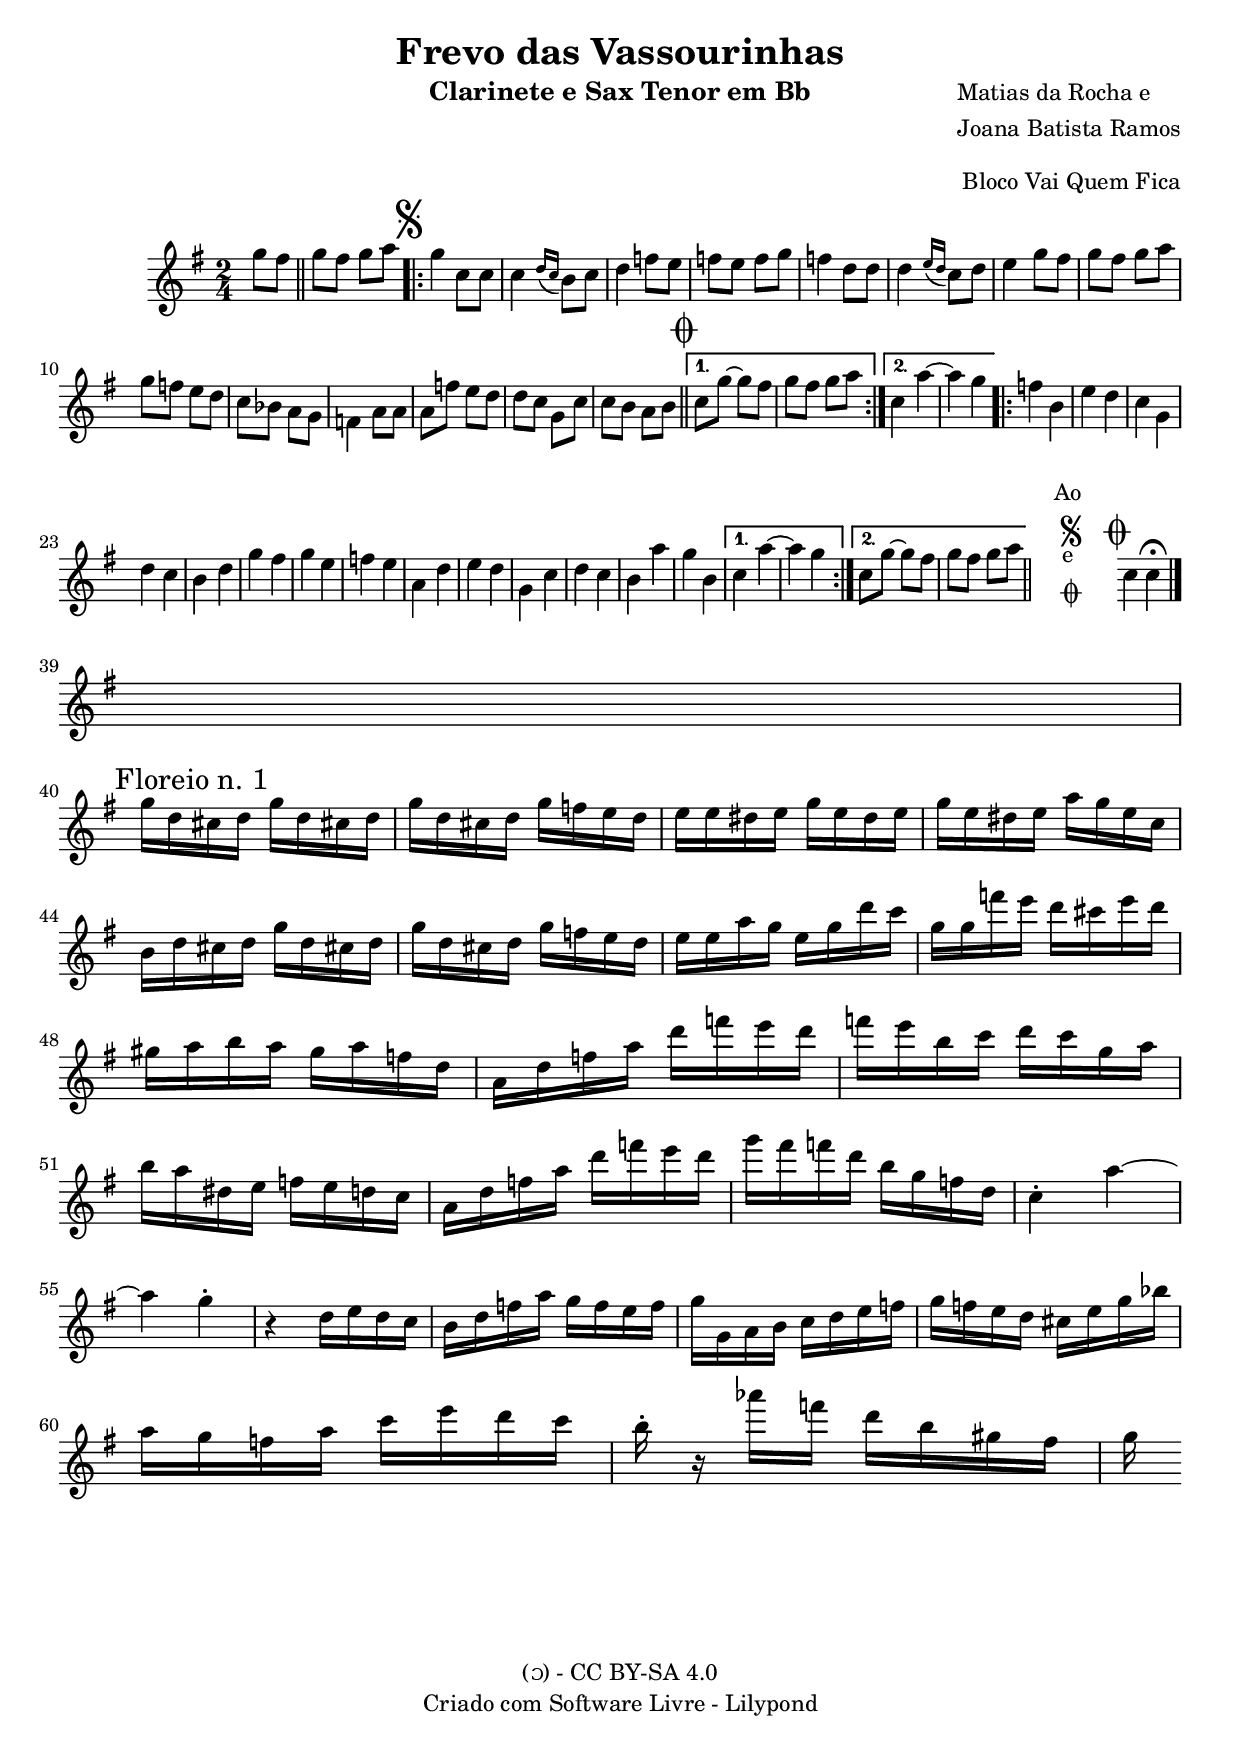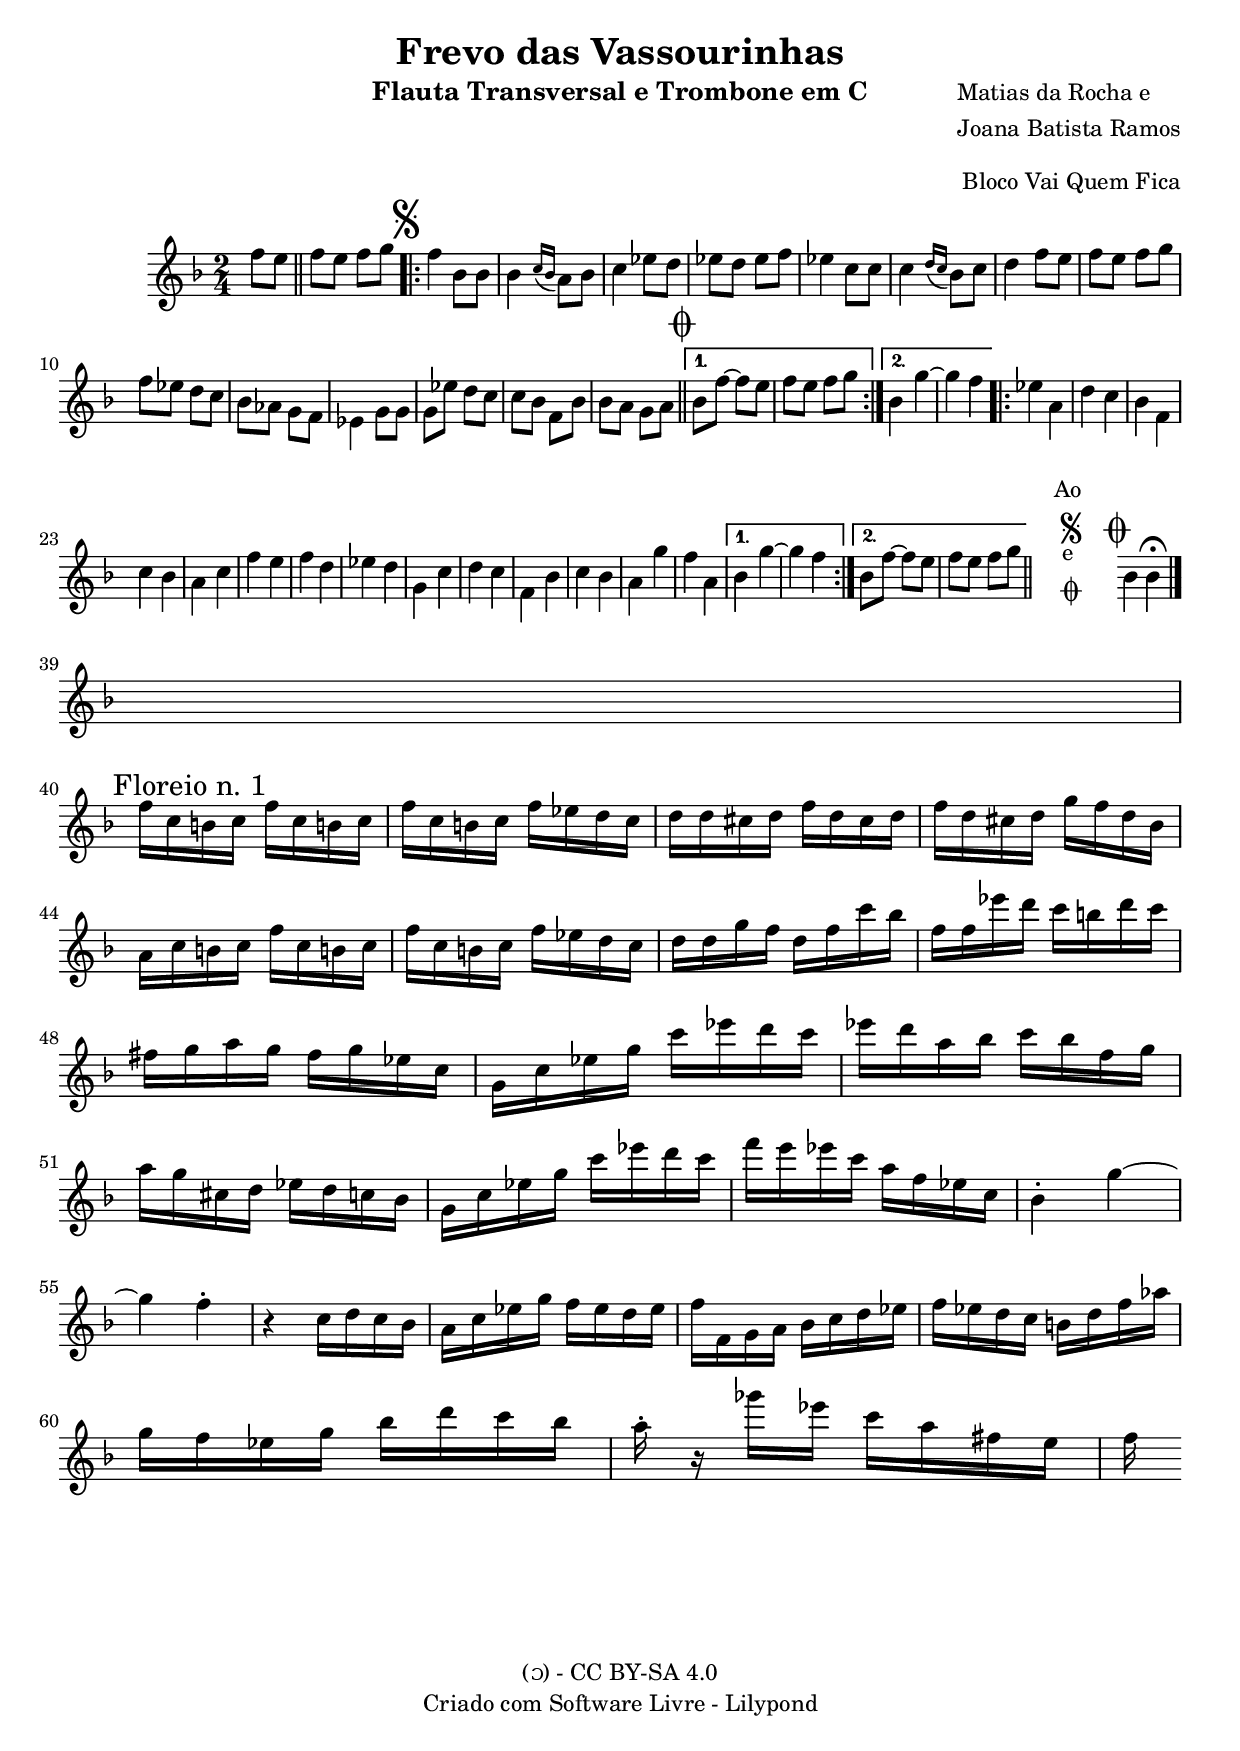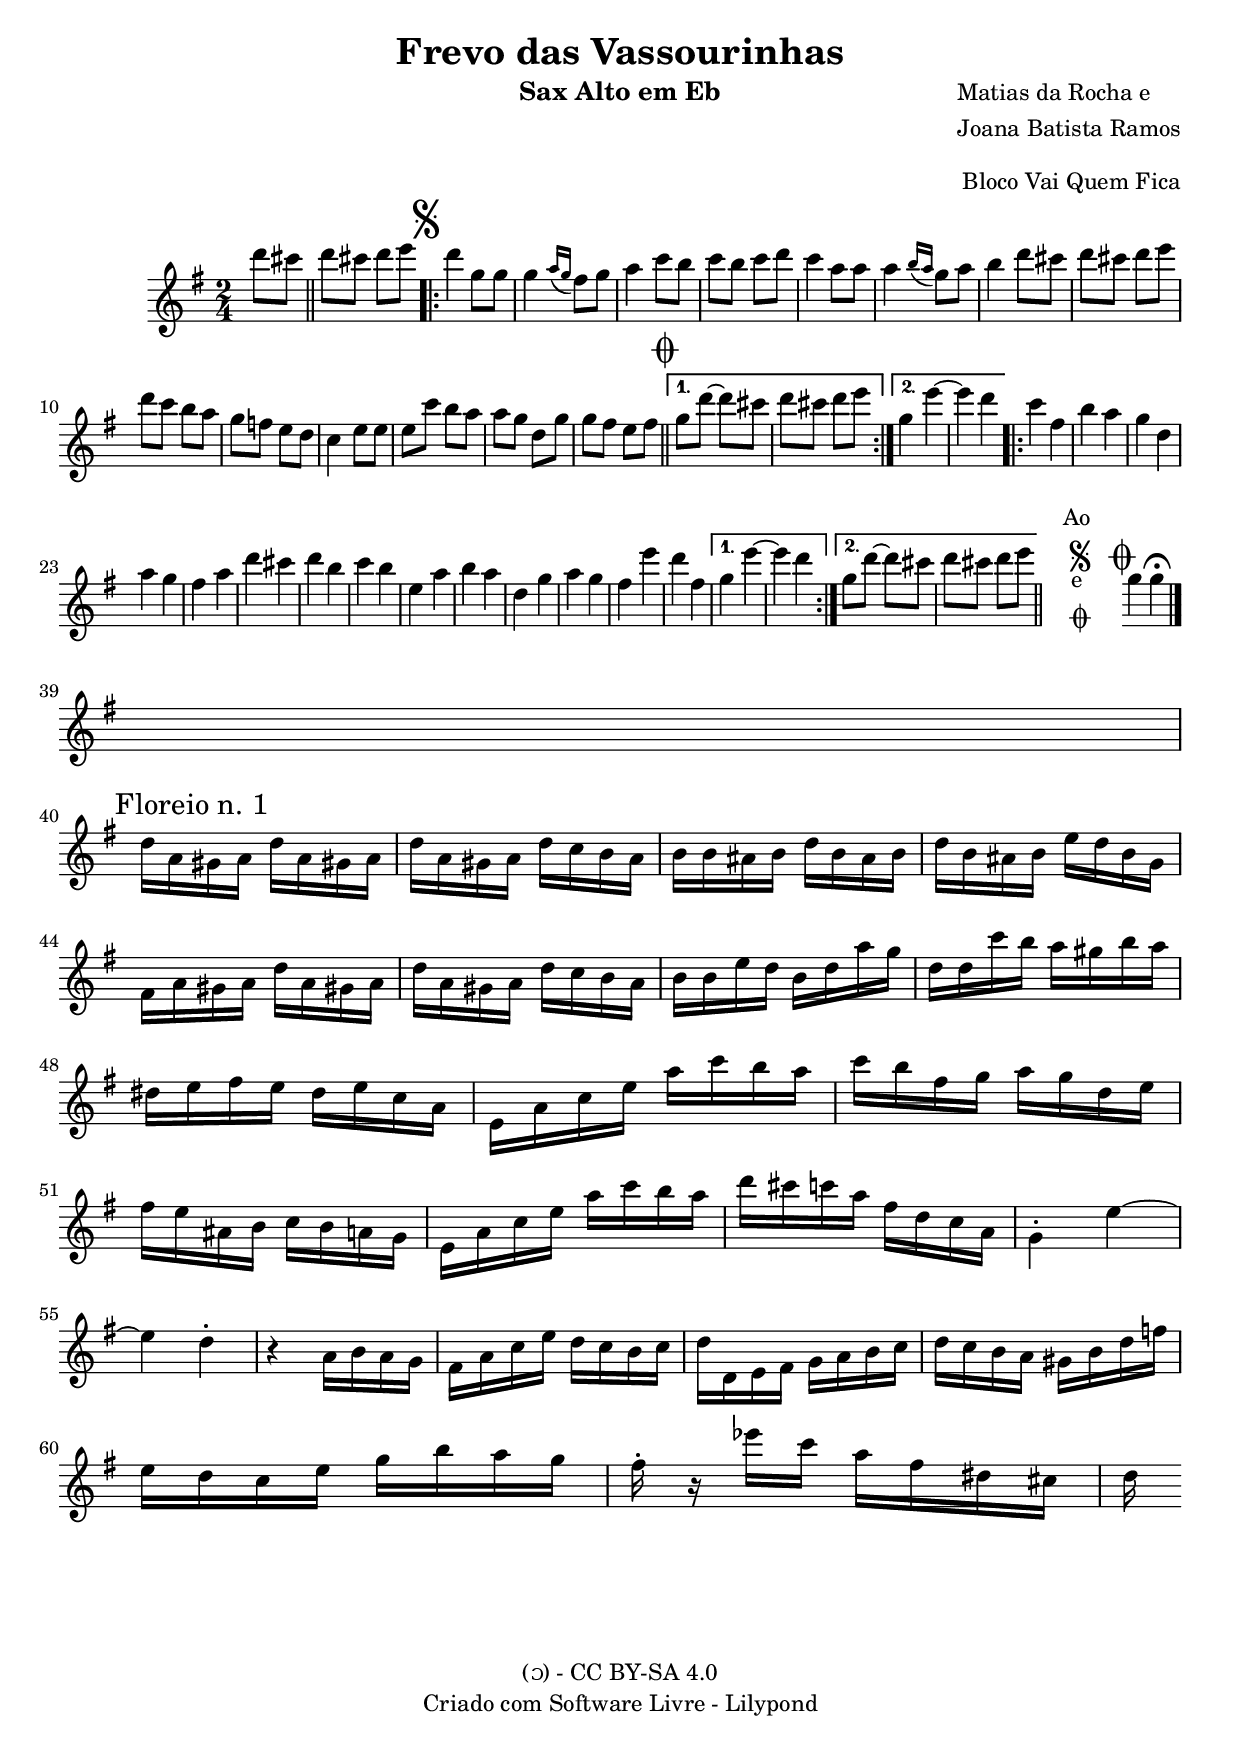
\version "2.18.2" 

base = \relative c''' {

  \partial 4 f8 e \bar "||" f e f g  |
  \mark \markup { \musicglyph #"scripts.segno" }
  \repeat volta 2 {
    f4 bes,8 bes | bes4 \grace { c16_( bes} a8) bes | c4 ees8 d |
    ees d ees f | ees4 c8 c | c4 \grace { d16_( c} bes8) c | d4 f8 e | f e f g |
    f ees d c | bes aes g f | ees4 g8 g | g ees' d c | c bes f bes |
    bes a g a \bar "||"
    \mark \markup { \musicglyph #"scripts.coda" }
  }
  \alternative {
    {bes f'~ f e | f e f g}
    {bes,4 g'~ | g f }
  }
  \repeat volta 2 {
    ees a, | d c | bes f | c' bes |
    a  c  | f e | f   d | ees d | g, c |
    d c | f, bes | c bes | a g'  | f a, | 
  }
  \alternative {
    {bes g'~ | g f}
    {bes,8 f'~ f e | f e f g}
  }
  \bar "||"
 \cadenzaOn
      \stopStaff
      \repeat unfold 1 {
          s1
          \bar ""
        }
    \once \override TextScript.extra-offset = #'( 0 . -3.0 )
        \once \override TextScript.word-space = #1.5
        <>^\markup { \center-column { "Ao " \musicglyph #"scripts.segno" "e " \line { \center-column {\musicglyph #"scripts.coda" }} } }
         \repeat unfold 3 {
          s1
          \bar ""
        }
        % Resume bar count and show staff lines again
     \startStaff
   \cadenzaOff
   %\break
        \mark \markup {\musicglyph #"scripts.coda"}
    bes,4 bes\fermata 
    \bar "|." 
}

floreioA = \relative c'' {
  f16 c b! c f c b! c | f c b! c f ees d c | d d cis d f d cis d | f d cis d g f d bes | \break
  a c b! c f c b! c | f c b! c f ees d c | d d g f d f c' bes | f f ees' d c b d c | \break
  fis, g a g fis g ees c | g c ees g c ees d c | ees d a bes c bes f g |\break 
  a g cis, d ees d c bes | g c ees g c ees d c | f e ees c a f ees c | bes4\staccato g'~ | g f\staccato |
  r4 c16 d c bes | a c ees g f ees d ees | f f, g a bes c d ees | f ees d c b d f aes | \break 
  g f ees g bes d c bes | a\staccato r ges'16 ees c a fis e | f
}


\book {
  \bookOutputSuffix "Sax Alto Eb"
  \header {
    title = "Frevo das Vassourinhas"
     composer =  \markup {
        \left-align \column {
        "Matias da Rocha e"
        "Joana Batista Ramos"
        " "
        }
     }
    instrument = "Sax Alto em Eb"
    arranger = "Bloco Vai Quem Fica"
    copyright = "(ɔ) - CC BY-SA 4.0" 
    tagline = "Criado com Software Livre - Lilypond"  % removida mensagem de lilypond 
  }
  \score {
     <<
	\new Voice = "sax" {
	  \oneVoice
	  \time 2/4
	  \clef G
	  \key g \major
	  \transpose bes g {
          \override Stem.direction = #DOWN
	   \base
           \break
            s2 
           \break
           \mark \markup {"Floreio n. 1"  }
           \floreioA
	}
	   
    }
  >>
 }
}

\book {
  \bookOutputSuffix "Clarinete e Sax Tenor em Bb"
  \header {
    title = "Frevo das Vassourinhas"
    composer =  \markup {
\left-align \column {
"Matias da Rocha e"
"Joana Batista Ramos"
" "
}
}
    instrument = "Clarinete e Sax Tenor em Bb"
    arranger = "Bloco Vai Quem Fica"
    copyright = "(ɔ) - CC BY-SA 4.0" 
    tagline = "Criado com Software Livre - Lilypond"  % removida mensagem de lilypond 
  }
  \score {
     <<
	\new Voice = "clarinete" {
	  \oneVoice
	  \time 2/4
	  \clef G
	  \key g \major
	  \transpose bes c {
          \override Stem.direction = #DOWN
	   \base
           \break
            s2 
           \break
           }
          \transpose bes c' {
           \mark \markup {"Floreio n. 1"  }
           \floreioA
	}
	   
    }
  >>
 }
}
\book {
  \bookOutputSuffix "Instrumentos em C"
  \header {
    title = "Frevo das Vassourinhas"
    composer =  \markup {
\left-align \column {
"Matias da Rocha e"
"Joana Batista Ramos"
" "
}
}
    instrument = "Flauta Transversal e Trombone em C"
    arranger = "Bloco Vai Quem Fica"
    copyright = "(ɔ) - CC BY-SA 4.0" 
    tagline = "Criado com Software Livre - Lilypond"  % removida mensagem de lilypond 
  }
  \score {
     <<
	\new Voice = "trombone" {
	  \oneVoice
	  \time 2/4
	  \clef G
	  \key f \major
	  \transpose c c, {
          \override Stem.direction = #DOWN
	   \base
           \break
            s2 
           \break
           }
           \mark \markup {"Floreio n. 1"  }
           \floreioA
	   
    }
  >>
 }
}
\book {
\score {
     <<
	\new Voice = "saxaltomidi" {
          \set midiInstrument = #"alto sax"
	  \oneVoice
          \voiceOne
	  \time 2/4
	  \clef G
	  \key g \major
          \unfoldRepeats
          \base
          \floreioA
	   
    }
  >>
  \midi {
    \tempo 4 = 140
    \context {
      \Voice
      \consists "Staff_performer"
    }
  }
 }
}
